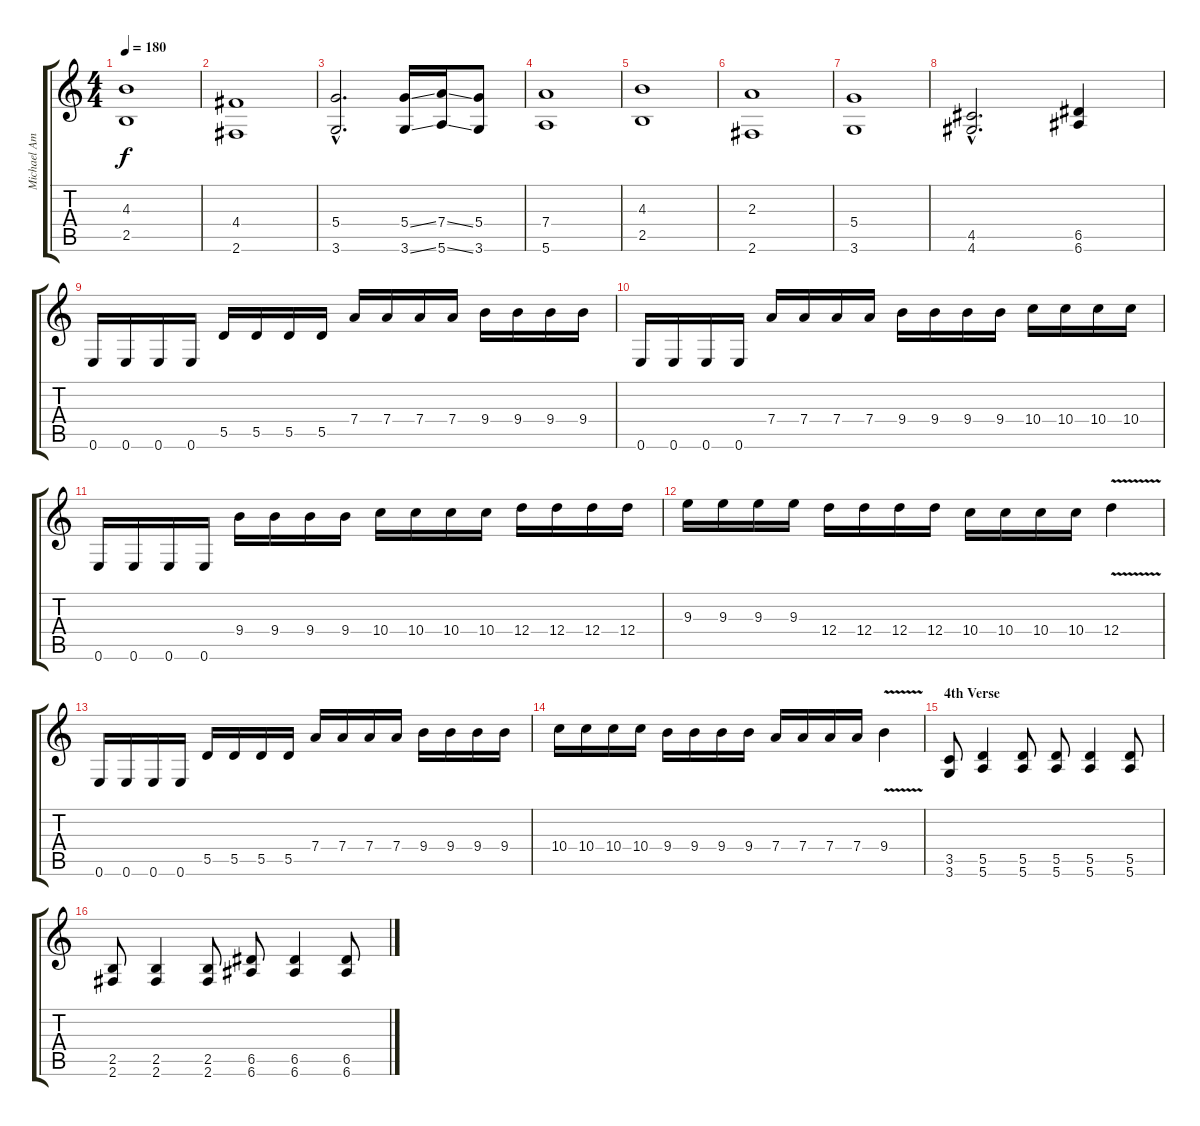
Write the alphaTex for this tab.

\track ("Michael Amott" "Michael Am") {instrument distortionguitar}
\staff {score tabs}
\tuning (E4 B3 G3 D3 A2 E2) {hide}
\ts (4 4)
\tempo 180
\clef g2
\ks c
(4.3 2.5).1{dy f} |
(4.4 2.6).1 |
(5.4{hac} 3.6{hac}).2{d} (5.4{ss} 3.6{ss}).16 (7.4{ss} 5.6{ss}).16 (5.4 3.6).8 |
(7.4 5.6).1 |
(4.3 2.5).1 |
(2.3 2.6).1 |
(5.4 3.6).1 |
(4.5{hac} 4.6{hac}).2{d} (6.5 6.6).4 |
0.6.16 0.6.16 0.6.16 0.6.16 5.5.16 5.5.16 5.5.16 5.5.16 7.4.16 7.4.16 7.4.16 7.4.16 9.4.16 9.4.16 9.4.16 9.4.16 |
0.6.16 0.6.16 0.6.16 0.6.16 7.4.16 7.4.16 7.4.16 7.4.16 9.4.16 9.4.16 9.4.16 9.4.16 10.4.16 10.4.16 10.4.16 10.4.16 |
0.6.16 0.6.16 0.6.16 0.6.16 9.4.16 9.4.16 9.4.16 9.4.16 10.4.16 10.4.16 10.4.16 10.4.16 12.4.16 12.4.16 12.4.16 12.4.16 |
9.3.16 9.3.16 9.3.16 9.3.16 12.4.16 12.4.16 12.4.16 12.4.16 10.4.16 10.4.16 10.4.16 10.4.16 12.4{v}.4 |
0.6.16 0.6.16 0.6.16 0.6.16 5.5.16 5.5.16 5.5.16 5.5.16 7.4.16 7.4.16 7.4.16 7.4.16 9.4.16 9.4.16 9.4.16 9.4.16 |
10.4.16 10.4.16 10.4.16 10.4.16 9.4.16 9.4.16 9.4.16 9.4.16 7.4.16 7.4.16 7.4.16 7.4.16 9.4{v}.4 |
\section ("" "4th Verse")
(3.5 3.6).8 (5.5 5.6).4 (5.5 5.6).8 (5.5 5.6).8 (5.5 5.6).4 (5.5 5.6).8 |
(2.5 2.6).8 (2.5 2.6).4 (2.5 2.6).8 (6.5 6.6).8 (6.5 6.6).4 (6.5 6.6).8
